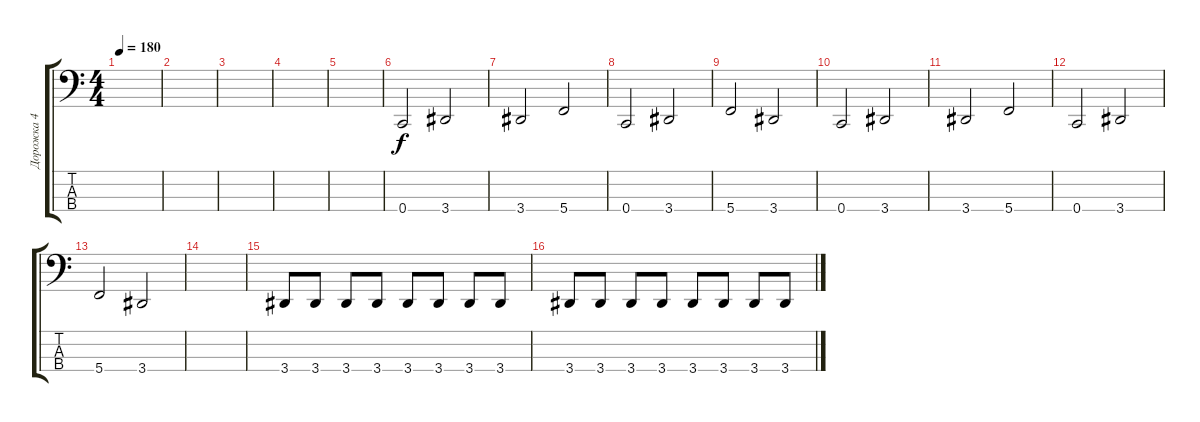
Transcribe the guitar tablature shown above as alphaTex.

\track ("Дорожка 4" "Дорожка 4") {instrument electricbassfinger}
\staff {score tabs}
\tuning (F2 C2 G1 C1) {hide}
\ts (4 4)
\tempo 180
\clef f4
\ks c
|
|
|
|
|
0.4.2 3.4.2 |
3.4.2 5.4.2 |
0.4.2 3.4.2 |
5.4.2 3.4.2 |
0.4.2 3.4.2 |
3.4.2 5.4.2 |
0.4.2 3.4.2 |
5.4.2 3.4.2 |
|
3.4.8 3.4.8 3.4.8 3.4.8 3.4.8 3.4.8 3.4.8 3.4.8 |
3.4.8 3.4.8 3.4.8 3.4.8 3.4.8 3.4.8 3.4.8 3.4.8
